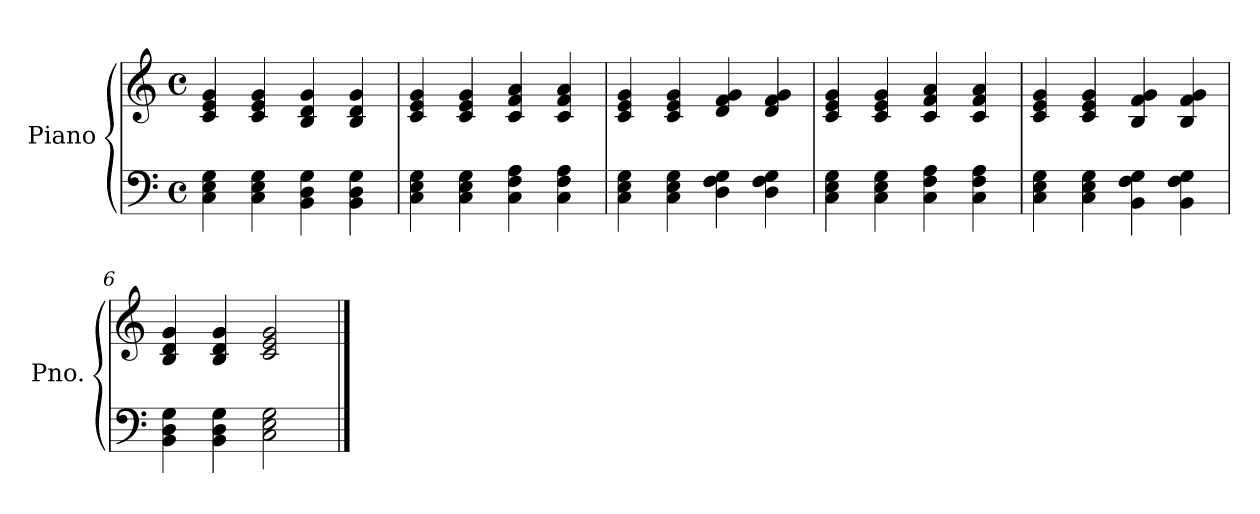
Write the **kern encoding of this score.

**kern	**kern
*part1	*part1
*staff2	*staff1
*I"Piano	*
*I'Pno.	*
*clefF4	*clefG2
*k[]	*k[]
*M4/4	*M4/4
*met(c)	*met(c)
=1	=1
4C\ 4E\ 4G\	4c/ 4e/ 4g/
4C\ 4E\ 4G\	4c/ 4e/ 4g/
4BB\ 4D\ 4G\	4B/ 4d/ 4g/
4BB\ 4D\ 4G\	4B/ 4d/ 4g/
=2	=2
4C\ 4E\ 4G\	4c/ 4e/ 4g/
4C\ 4E\ 4G\	4c/ 4e/ 4g/
4C\ 4F\ 4A\	4c/ 4f/ 4a/
4C\ 4F\ 4A\	4c/ 4f/ 4a/
=3	=3
4C\ 4E\ 4G\	4c/ 4e/ 4g/
4C\ 4E\ 4G\	4c/ 4e/ 4g/
4D\ 4F\ 4G\	4d/ 4f/ 4g/
4D\ 4F\ 4G\	4d/ 4f/ 4g/
=4	=4
4C\ 4E\ 4G\	4c/ 4e/ 4g/
4C\ 4E\ 4G\	4c/ 4e/ 4g/
4C\ 4F\ 4A\	4c/ 4f/ 4a/
4C\ 4F\ 4A\	4c/ 4f/ 4a/
=5	=5
4C\ 4E\ 4G\	4c/ 4e/ 4g/
4C\ 4E\ 4G\	4c/ 4e/ 4g/
4BB\ 4F\ 4G\	4B/ 4f/ 4g/
4BB\ 4F\ 4G\	4B/ 4f/ 4g/
=6	=6
4BB\ 4D\ 4G\	4B/ 4d/ 4g/
4BB\ 4D\ 4G\	4B/ 4d/ 4g/
2C\ 2E\ 2G\	2c/ 2e/ 2g/
==	==
*-	*-
